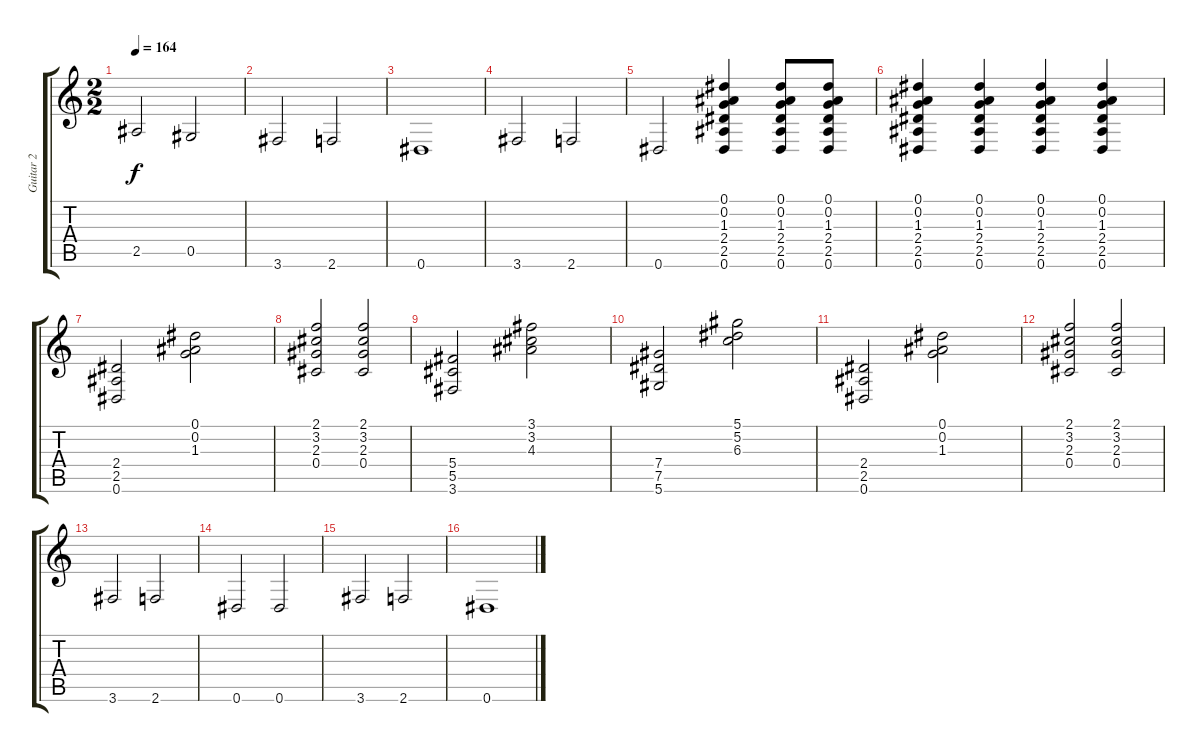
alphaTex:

\track ("Guitar 2" "Guitar 2") {instrument electricguitarclean}
\staff {score tabs}
\tuning (Eb4 Bb3 Gb3 Db3 Ab2 Eb2) {hide}
\ts (2 2)
\tempo 164
\clef g2
\ks c
2.5.2{dy f} 0.5.2 |
3.6.2 2.6.2 |
0.6.1 |
3.6.2 2.6.2 |
0.6.2 (0.1 0.2 1.3 2.4 2.5 0.6).4 (0.1 0.2 1.3 2.4 2.5 0.6).8 (0.1 0.2 1.3 2.4 2.5 0.6).8 |
(0.1 0.2 1.3 2.4 2.5 0.6).4 (0.1 0.2 1.3 2.4 2.5 0.6).4 (0.1 0.2 1.3 2.4 2.5 0.6).4 (0.1 0.2 1.3 2.4 2.5 0.6).4 |
(2.4 2.5 0.6).2 (0.1 0.2 1.3).2 |
(2.1 3.2 2.3 0.4).2 (2.1 3.2 2.3 0.4).2 |
(5.4 5.5 3.6).2 (3.1 3.2 4.3).2 |
(7.4 7.5 5.6).2 (5.1 5.2 6.3).2 |
(2.4 2.5 0.6).2 (0.1 0.2 1.3).2 |
(2.1 3.2 2.3 0.4).2 (2.1 3.2 2.3 0.4).2 |
3.6.2 2.6.2 |
0.6.2 0.6.2 |
3.6.2 2.6.2 |
0.6.1
